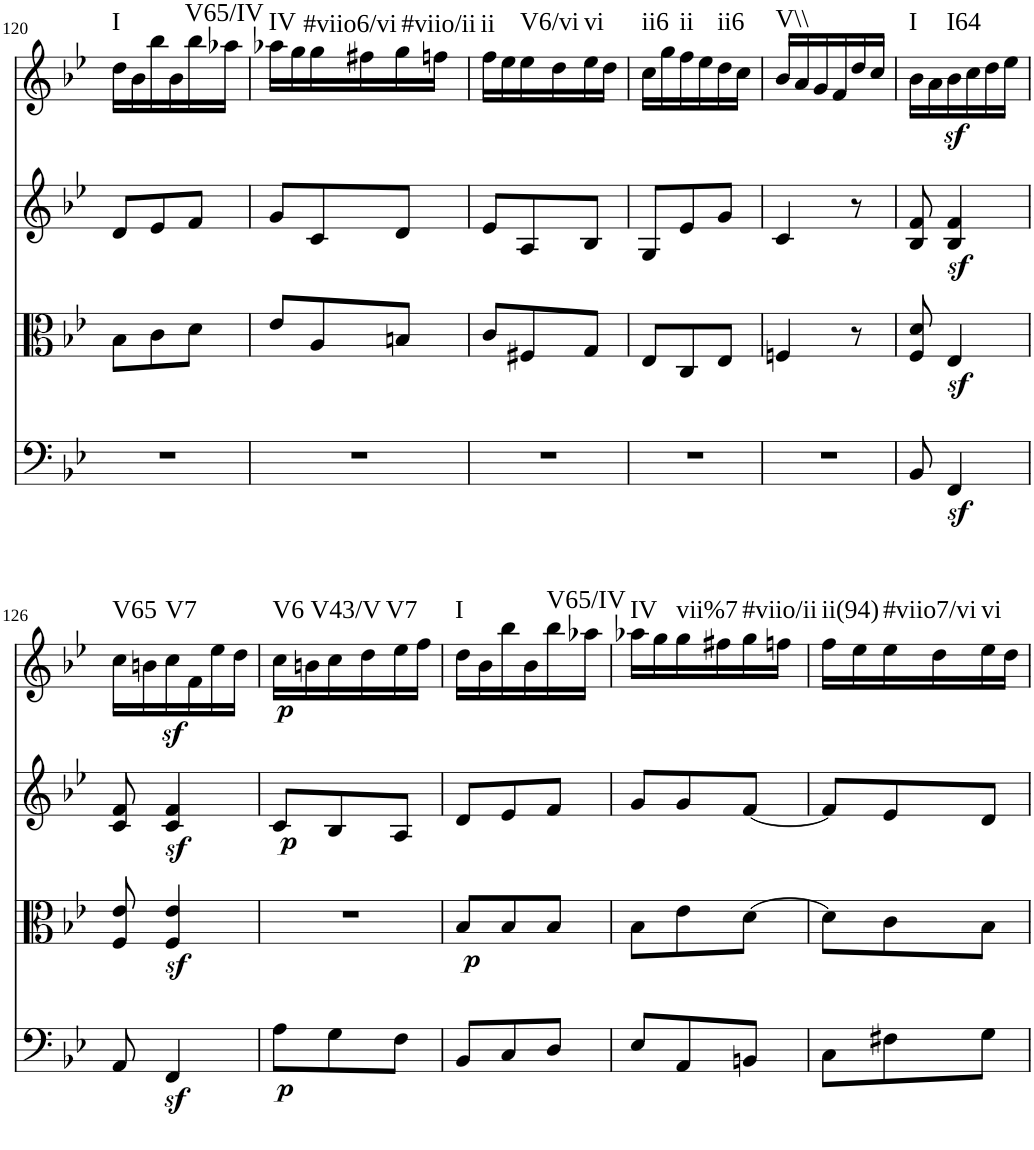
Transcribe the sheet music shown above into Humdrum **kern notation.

**kern	**dynam	**kern	**dynam	**kern	**dynam	**kern	**dynam	**harte
*part4	*part4	*part3	*part3	*part2	*part2	*part1	*part1	*part1
*staff4	*staff4	*staff3	*staff3	*staff2	*staff2	*staff1	*staff1	*
*I"Violoncello	*	*I"Viola	*	*I"Violin II	*	*I"Violin I	*	*
*I'Vc	*	*I'Vla	*	*I'Vln	*	*I'Vln	*	*
!!LO:PB:g=z
*clefF4	*	*clefC3	*	*clefG2	*	*clefG2	*	*
*k[b-e-]	*	*k[b-e-]	*	*k[b-e-]	*	*k[b-e-]	*	*
*M3/8	*	*M3/8	*	*M3/8	*	*M3/8	*	*
=120	=120	=120	=120	=120	=120	=120	=120	=120
!	!	!	!	!	!	!	!	!LO:H:kt=I
4.r	.	8B-\L	.	8d/L	.	16dd\LL	.	N
.	.	.	.	.	.	16b-\	.	.
.	.	8c\	.	8e-/	.	16bb-\	.	.
.	.	.	.	.	.	16b-\	.	.
!	!	!	!	!	!	!	!	!LO:H:kt=V65/IV
.	.	8d\J	.	8f/J	.	16bb-\	.	N
.	.	.	.	.	.	16aa-X\JJ	.	.
=121	=121	=121	=121	=121	=121	=121	=121	=121
!	!	!	!	!	!	!	!	!LO:H:kt=IV
4.r	.	8e-/L	.	8g/L	.	16aa-X\LL	.	N
.	.	.	.	.	.	16gg\	.	.
!	!	!	!	!	!	!	!	!LO:H:kt=#viio6/vi
.	.	8A/	.	8c/	.	16gg\	.	N
.	.	.	.	.	.	16ff#X\	.	.
!	!	!	!	!	!	!	!	!LO:H:kt=#viio/ii
.	.	8Bn/J	.	8d/J	.	16gg\	.	N
.	.	.	.	.	.	16ffn\JJ	.	.
=122	=122	=122	=122	=122	=122	=122	=122	=122
!	!	!	!	!	!	!	!	!LO:H:kt=ii
4.r	.	8c/L	.	8e-/L	.	16ff\LL	.	N
.	.	.	.	.	.	16ee-\	.	.
!	!	!	!	!	!	!	!	!LO:H:kt=V6/vi
.	.	8F#X/	.	8A/	.	16ee-\	.	N
.	.	.	.	.	.	16dd\	.	.
!	!	!	!	!	!	!	!	!LO:H:kt=vi
.	.	8G/J	.	8B-/J	.	16ee-\	.	N
.	.	.	.	.	.	16dd\JJ	.	.
=123	=123	=123	=123	=123	=123	=123	=123	=123
!	!	!	!	!	!	!	!	!LO:H:kt=ii6
4.r	.	8E-/L	.	8G/L	.	16cc\LL	.	N
.	.	.	.	.	.	16gg\	.	.
!	!	!	!	!	!	!	!	!LO:H:kt=ii
.	.	8C/	.	8e-/	.	16ff\	.	N
.	.	.	.	.	.	16ee-\	.	.
!	!	!	!	!	!	!	!	!LO:H:kt=ii6
.	.	8E-/J	.	8g/J	.	16dd\	.	N
.	.	.	.	.	.	16cc\JJ	.	.
=124	=124	=124	=124	=124	=124	=124	=124	=124
!	!	!	!	!	!	!	!	!LO:H:kt=V\\
4.r	.	4Fn/	.	4c/	.	16b-/LL	.	N
.	.	.	.	.	.	16a/	.	.
.	.	.	.	.	.	16g/	.	.
.	.	.	.	.	.	16f/	.	.
.	.	8r	.	8r	.	16dd/	.	.
.	.	.	.	.	.	16cc/JJ	.	.
=125	=125	=125	=125	=125	=125	=125	=125	=125
!	!	!	!	!	!	!	!	!LO:H:kt=I
8BB-/	.	8F/ 8d/	.	8B-/ 8f/	.	16b-\LL	.	N
.	.	.	.	.	.	16a\	.	.
!	!	!	!	!	!	!	!LO:DY:b	!LO:H:kt=I64
4FFz</	.	4E-z</	.	4B-/z< 4f/z<	.	16b-\	sf	N
.	.	.	.	.	.	16cc\	.	.
.	.	.	.	.	.	16dd\	.	.
.	.	.	.	.	.	16ee-\JJ	.	.
!!LO:LB:g=z
=126	=126	=126	=126	=126	=126	=126	=126	=126
!	!	!	!	!	!	!	!	!LO:H:kt=V65
8AA/	.	8F/ 8e-/	.	8c/ 8f/	.	16cc\LL	.	N
.	.	.	.	.	.	16bn\	.	.
!	!	!	!	!	!	!	!LO:DY:b	!LO:H:kt=V7
4FFz</	.	4F/z< 4e-/z<	.	4c/z< 4f/z<	.	16cc\	sf	N
.	.	.	.	.	.	16f\	.	.
.	.	.	.	.	.	16ee-\	.	.
.	.	.	.	.	.	16dd\JJ	.	.
=127	=127	=127	=127	=127	=127	=127	=127	=127
!	!LO:DY:b	!	!	!	!LO:DY:b	!	!LO:DY:b	!LO:H:kt=V6
8A\L	p	4.r	.	8c/L	p	16cc\LL	p	N
.	.	.	.	.	.	16bn\	.	.
!	!	!	!	!	!	!	!	!LO:H:kt=V43/V
8G\	.	.	.	8B-/	.	16cc\	.	N
.	.	.	.	.	.	16dd\	.	.
!	!	!	!	!	!	!	!	!LO:H:kt=V7
8F\J	.	.	.	8A/J	.	16ee-\	.	N
.	.	.	.	.	.	16ff\JJ	.	.
=128	=128	=128	=128	=128	=128	=128	=128	=128
!	!	!	!LO:DY:b	!	!	!	!	!LO:H:kt=I
8BB-/L	.	8B-/L	p	8d/L	.	16dd\LL	.	N
.	.	.	.	.	.	16b-\	.	.
8C/	.	8B-/	.	8e-/	.	16bb-\	.	.
.	.	.	.	.	.	16b-\	.	.
!	!	!	!	!	!	!	!	!LO:H:kt=V65/IV
8D/J	.	8B-/J	.	8f/J	.	16bb-\	.	N
.	.	.	.	.	.	16aa-X\JJ	.	.
=129	=129	=129	=129	=129	=129	=129	=129	=129
!	!	!	!	!	!	!	!	!LO:H:kt=IV
8E-/L	.	8B-\L	.	8g/L	.	16aa-X\LL	.	N
.	.	.	.	.	.	16gg\	.	.
!	!	!	!	!	!	!	!	!LO:H:kt=vii%7
8AA/	.	8e-\	.	8g/	.	16gg\	.	N
.	.	.	.	.	.	16ff#X\	.	.
!	!	!	!	!	!	!	!	!LO:H:kt=#viio/ii
8BBn/J	.	[8d\J	.	[8f/J	.	16gg\	.	N
.	.	.	.	.	.	16ffn\JJ	.	.
=130	=130	=130	=130	=130	=130	=130	=130	=130
!	!	!	!	!	!	!	!	!LO:H:kt=ii(94)
8C\L	.	8d\L]	.	8f/L]	.	16ff\LL	.	N
.	.	.	.	.	.	16ee-\	.	.
!	!	!	!	!	!	!	!	!LO:H:kt=#viio7/vi
8F#X\	.	8c\	.	8e-/	.	16ee-\	.	N
.	.	.	.	.	.	16dd\	.	.
!	!	!	!	!	!	!	!	!LO:H:kt=vi
8G\J	.	8B-\J	.	8d/J	.	16ee-\	.	N
.	.	.	.	.	.	16dd\JJ	.	.
=	=	=	=	=	=	=	=	=
*-	*-	*-	*-	*-	*-	*-	*-	*-
